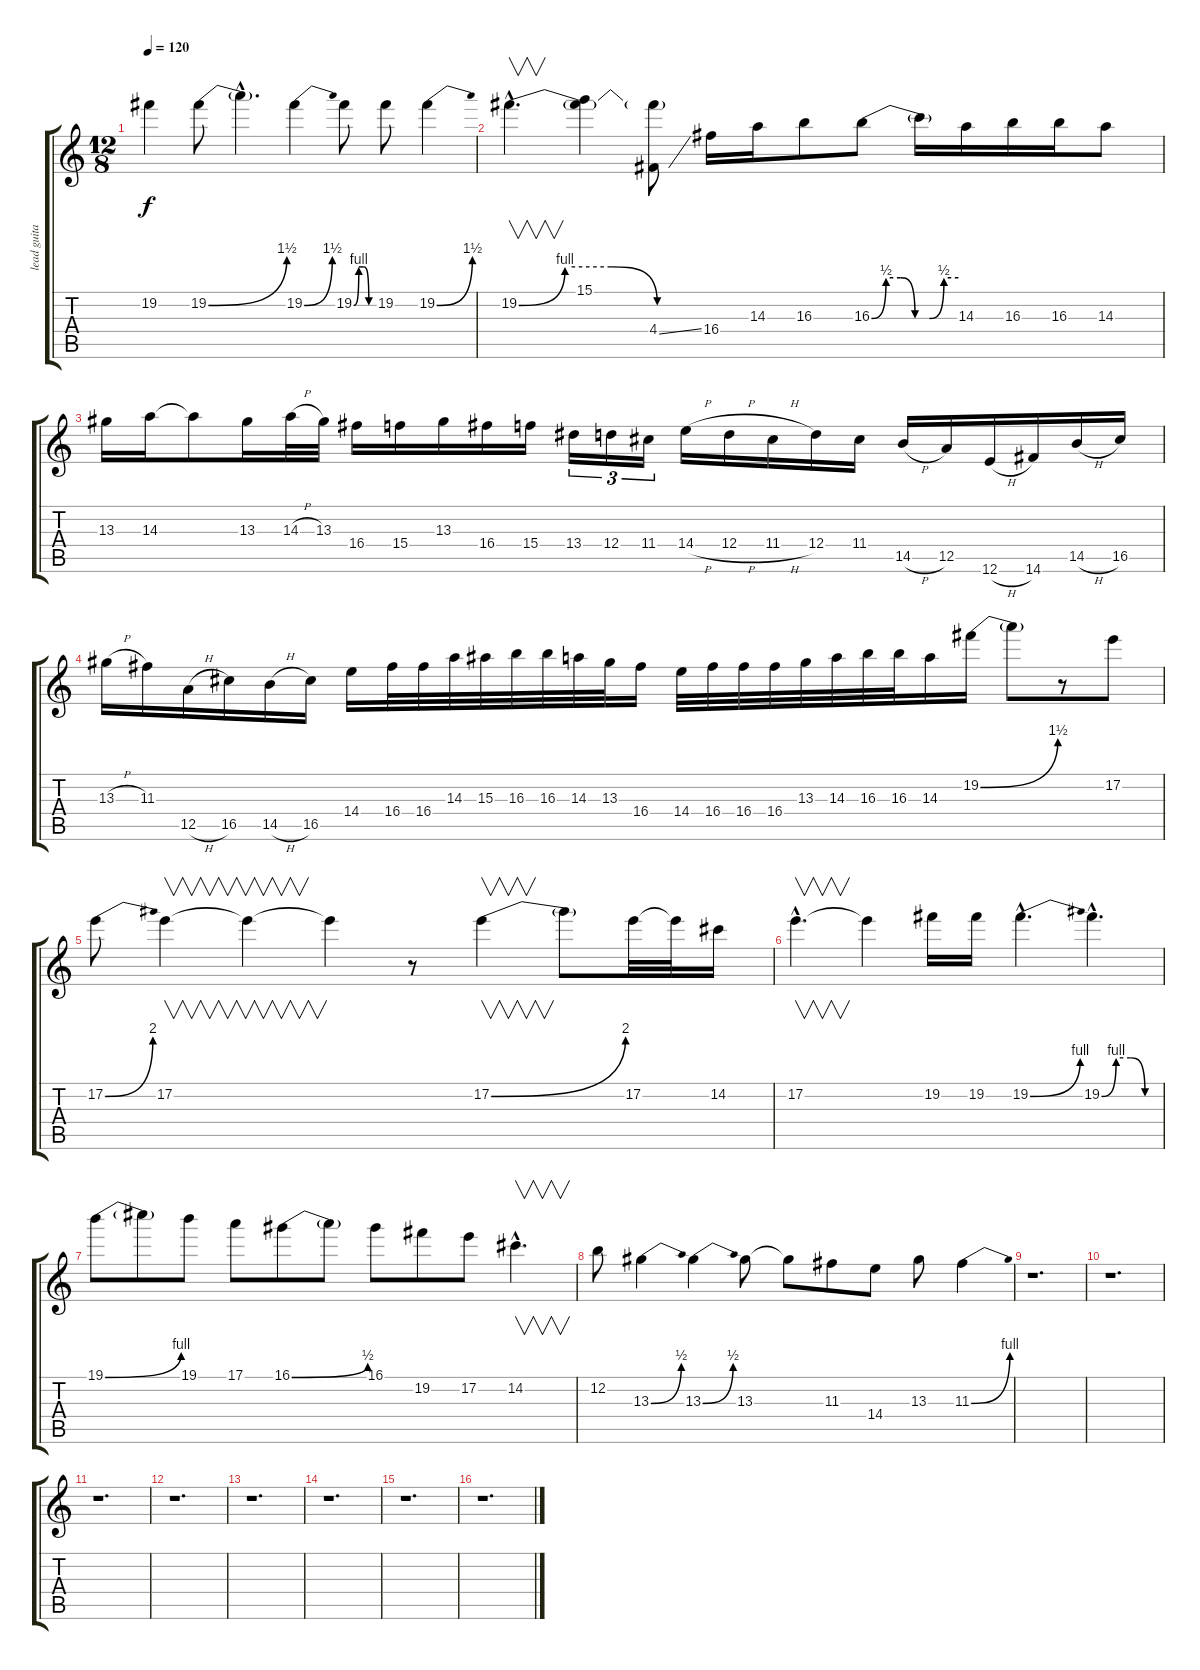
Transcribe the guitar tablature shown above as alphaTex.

\track ("lead guitar" "lead guita") {instrument electricguitarclean}
\staff {score tabs}
\tuning (E4 B3 G3 D3 A2 E2) {hide}
\ts (12 8)
\tempo 120
\clef g2
\ks c
19.2{t}.4{dy f} 19.2{be (bend 0 0 60 6)}.8 19.2{hac t}.4{d} 19.2{be (bend 0 0 60 6)}.4 19.2{be (custom 0 0 15 4 30 4 45 0 60 0)}.8 19.2.8 19.2{be (bend 0 0 60 6)}.4 |
19.2{be (custom 0 0 15 4 30 4 45 0 60 0) hac}.4{v d} (15.1{t} 19.2{t}).4 (19.2{t} 4.4{ss}).8 16.4.16 14.3.16 16.3.8 16.3{be (custom 0 0 10 2 20 2 30 0 40 0 50 2 60 2)}.8 16.3{t}.16 14.3.16 16.3.16 16.3.16 14.3.8 |
13.3.16 14.3.16 14.3{t}.8 13.3.16 14.3{h}.32 13.3.32 16.4.16 15.4.16 13.3.16 16.4.16 15.4.16 13.4.16{tu (3 2)} 12.4.16{tu (3 2)} 11.4.16{tu (3 2)} 14.4{h}.16 12.4{h}.16 11.4{h}.16 12.4.16 11.4.16 14.5{h}.16 12.5.16 12.6{h}.16 14.6.16 14.5{h}.16 16.5.16 |
13.3{h}.16 11.3.16 12.5{h}.16 16.5.16 14.5{h}.16 16.5.16 14.4.16 16.4.32 16.4.32 14.3.32 15.3.32 16.3.32 16.3.32 14.3.32 13.3.32 16.4.16 14.4.32 16.4.32 16.4.32 16.4.32 13.3.32 14.3.32 16.3.32 16.3.32 14.3.16 19.2{be (bend 0 0 60 6)}.16 19.2{t}.8 r.8 17.2.8 |
17.2{be (bend 0 0 60 8)}.8 17.2.4{v} 17.2{t}.4{v} 17.2{t}.4 r.8 17.2{be (bend 0 0 60 8)}.4{v} 17.2{t}.8 17.2.32 17.2{t}.32 14.2.16 |
17.2{hac}.4{v d} 17.2{t}.4 19.2.16 19.2.16 19.2{be (bend 0 0 60 4) hac}.4{d} 19.2{be (custom 0 0 15 4 30 4 45 0 60 0) hac}.4{d} |
19.1{be (bend 0 0 60 4)}.8 19.1{t}.8 19.1.8 17.1.8 16.1{be (bend 0 0 60 2)}.8 16.1{t}.8 16.1.8 19.2.8 17.2.8 14.2{hac}.4{v d} |
12.2.8 13.3{be (bend 0 0 60 2)}.4 13.3{be (bend 0 0 60 2)}.4 13.3.8 13.3{t}.8 11.3.8 14.4.8 13.3.8 11.3{be (bend 0 0 60 4)}.4 |
r.1{d} |
r.1{d} |
r.1{d} |
r.1{d} |
r.1{d} |
r.1{d} |
r.1{d} |
r.1{d}
